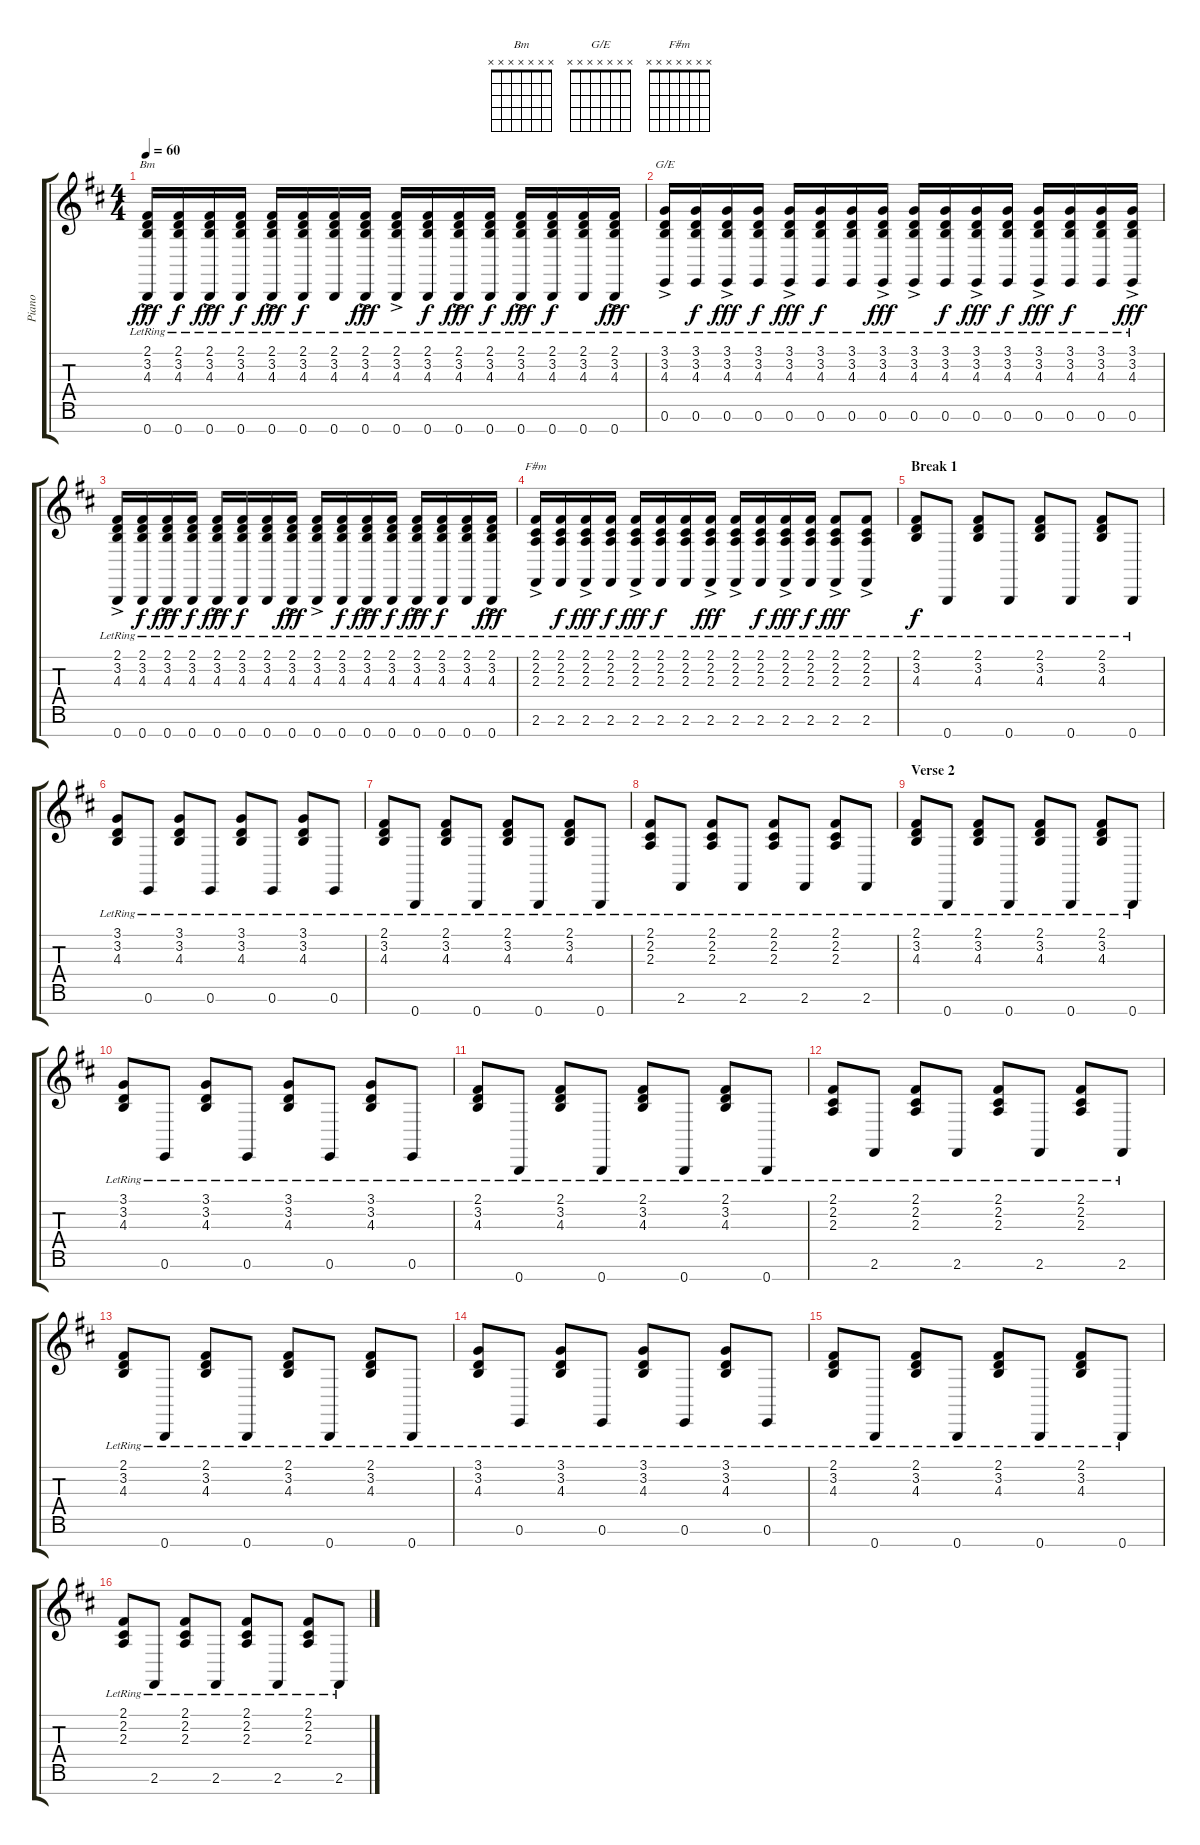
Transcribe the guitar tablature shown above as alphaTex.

\track ("Piano" "Piano") {instrument acousticgrandpiano}
\staff {score tabs}
\tuning (E4 B3 G3 D3 A2 E2 B1) {hide}
\chord ("Bm" x x x x x x x)
\chord ("G/E" x x x x x x x)
\chord ("F#m" x x x x x x x)
\ts (4 4)
\tempo 60
\clef g2
\ks bminor
(2.1{ac lr} 3.2{ac lr} 4.3{ac lr} 0.7{ac lr}).16{ch "Bm" dy fff} (2.1{lr} 3.2{lr} 4.3{lr} 0.7{lr}).16{dy f} (2.1{ac lr} 3.2{ac lr} 4.3{ac lr} 0.7{ac lr}).16{dy fff} (2.1{lr} 3.2{lr} 4.3{lr} 0.7{lr}).16{dy f} (2.1{ac lr} 3.2{ac lr} 4.3{ac lr} 0.7{ac lr}).16{dy fff} (2.1{lr} 3.2{lr} 4.3{lr} 0.7{lr}).16{dy f} (2.1{lr} 3.2{lr} 4.3{lr} 0.7{lr}).16 (2.1{ac lr} 3.2{ac lr} 4.3{ac lr} 0.7{ac lr}).16{dy fff} (2.1{ac lr} 3.2{ac lr} 4.3{ac lr} 0.7{ac lr}).16 (2.1{lr} 3.2{lr} 4.3{lr} 0.7{lr}).16{dy f} (2.1{ac lr} 3.2{ac lr} 4.3{ac lr} 0.7{ac lr}).16{dy fff} (2.1{lr} 3.2{lr} 4.3{lr} 0.7{lr}).16{dy f} (2.1{ac lr} 3.2{ac lr} 4.3{ac lr} 0.7{ac lr}).16{dy fff} (2.1{lr} 3.2{lr} 4.3{lr} 0.7{lr}).16{dy f} (2.1{lr} 3.2{lr} 4.3{lr} 0.7{lr}).16 (2.1{ac lr} 3.2{ac lr} 4.3{ac lr} 0.7{ac lr}).16{dy fff} |
(3.1{ac lr} 3.2{ac lr} 4.3{ac lr} 0.6{ac lr}).16{ch "G/E"} (3.1{lr} 3.2{lr} 4.3{lr} 0.6{lr}).16{dy f} (3.1{ac lr} 3.2{ac lr} 4.3{ac lr} 0.6{ac lr}).16{dy fff} (3.1{lr} 3.2{lr} 4.3{lr} 0.6{lr}).16{dy f} (3.1{ac lr} 3.2{ac lr} 4.3{ac lr} 0.6{ac lr}).16{dy fff} (3.1{lr} 3.2{lr} 4.3{lr} 0.6{lr}).16{dy f} (3.1{lr} 3.2{lr} 4.3{lr} 0.6{lr}).16 (3.1{ac lr} 3.2{ac lr} 4.3{ac lr} 0.6{ac lr}).16{dy fff} (3.1{ac lr} 3.2{ac lr} 4.3{ac lr} 0.6{ac lr}).16 (3.1{lr} 3.2{lr} 4.3{lr} 0.6{lr}).16{dy f} (3.1{ac lr} 3.2{ac lr} 4.3{ac lr} 0.6{ac lr}).16{dy fff} (3.1{lr} 3.2{lr} 4.3{lr} 0.6{lr}).16{dy f} (3.1{ac lr} 3.2{ac lr} 4.3{ac lr} 0.6{ac lr}).16{dy fff} (3.1{lr} 3.2{lr} 4.3{lr} 0.6{lr}).16{dy f} (3.1{lr} 3.2{lr} 4.3{lr} 0.6{lr}).16 (3.1{ac lr} 3.2{ac lr} 4.3{ac lr} 0.6{ac lr}).16{dy fff} |
(2.1{ac lr} 3.2{ac lr} 4.3{ac lr} 0.7{ac lr}).16 (2.1{lr} 3.2{lr} 4.3{lr} 0.7{lr}).16{dy f} (2.1{ac lr} 3.2{ac lr} 4.3{ac lr} 0.7{ac lr}).16{dy fff} (2.1{lr} 3.2{lr} 4.3{lr} 0.7{lr}).16{dy f} (2.1{ac lr} 3.2{ac lr} 4.3{ac lr} 0.7{ac lr}).16{dy fff} (2.1{lr} 3.2{lr} 4.3{lr} 0.7{lr}).16{dy f} (2.1{lr} 3.2{lr} 4.3{lr} 0.7{lr}).16 (2.1{ac lr} 3.2{ac lr} 4.3{ac lr} 0.7{ac lr}).16{dy fff} (2.1{ac lr} 3.2{ac lr} 4.3{ac lr} 0.7{ac lr}).16 (2.1{lr} 3.2{lr} 4.3{lr} 0.7{lr}).16{dy f} (2.1{ac lr} 3.2{ac lr} 4.3{ac lr} 0.7{ac lr}).16{dy fff} (2.1{lr} 3.2{lr} 4.3{lr} 0.7{lr}).16{dy f} (2.1{ac lr} 3.2{ac lr} 4.3{ac lr} 0.7{ac lr}).16{dy fff} (2.1{lr} 3.2{lr} 4.3{lr} 0.7{lr}).16{dy f} (2.1{lr} 3.2{lr} 4.3{lr} 0.7{lr}).16 (2.1{ac lr} 3.2{ac lr} 4.3{ac lr} 0.7{ac lr}).16{dy fff} |
(2.1{ac lr} 2.2{ac lr} 2.3{ac lr} 2.6{ac lr}).16{ch "F#m"} (2.1{lr} 2.2{lr} 2.3{lr} 2.6{lr}).16{dy f} (2.1{ac lr} 2.2{ac lr} 2.3{ac lr} 2.6{ac lr}).16{dy fff} (2.1{lr} 2.2{lr} 2.3{lr} 2.6{lr}).16{dy f} (2.1{ac lr} 2.2{ac lr} 2.3{ac lr} 2.6{ac lr}).16{dy fff} (2.1{lr} 2.2{lr} 2.3{lr} 2.6{lr}).16{dy f} (2.1{lr} 2.2{lr} 2.3{lr} 2.6{lr}).16 (2.1{ac lr} 2.2{ac lr} 2.3{ac lr} 2.6{ac lr}).16{dy fff} (2.1{ac lr} 2.2{ac lr} 2.3{ac lr} 2.6{ac lr}).16 (2.1{lr} 2.2{lr} 2.3{lr} 2.6{lr}).16{dy f} (2.1{ac lr} 2.2{ac lr} 2.3{ac lr} 2.6{ac lr}).16{dy fff} (2.1{lr} 2.2{lr} 2.3{lr} 2.6{lr}).16{dy f} (2.1{ac lr} 2.2{ac lr} 2.3{ac lr} 2.6{ac lr}).8{dy fff} (2.1{ac lr} 2.2{ac lr} 2.3{ac lr} 2.6{ac lr}).8 |
\section ("" "Break 1")
(2.1{lr} 3.2{lr} 4.3{lr}).8{dy f} 0.7{lr}.8 (2.1{lr} 3.2{lr} 4.3{lr}).8 0.7{lr}.8 (2.1{lr} 3.2{lr} 4.3{lr}).8 0.7{lr}.8 (2.1{lr} 3.2{lr} 4.3{lr}).8 0.7{lr}.8 |
(3.1{lr} 3.2{lr} 4.3{lr}).8 0.6{lr}.8 (3.1{lr} 3.2{lr} 4.3{lr}).8 0.6{lr}.8 (3.1{lr} 3.2{lr} 4.3{lr}).8 0.6{lr}.8 (3.1{lr} 3.2{lr} 4.3{lr}).8 0.6{lr}.8 |
(2.1{lr} 3.2{lr} 4.3{lr}).8 0.7{lr}.8 (2.1{lr} 3.2{lr} 4.3{lr}).8 0.7{lr}.8 (2.1{lr} 3.2{lr} 4.3{lr}).8 0.7{lr}.8 (2.1{lr} 3.2{lr} 4.3{lr}).8 0.7{lr}.8 |
(2.1{lr} 2.2{lr} 2.3{lr}).8 2.6{lr}.8 (2.1{lr} 2.2{lr} 2.3{lr}).8 2.6{lr}.8 (2.1{lr} 2.2{lr} 2.3{lr}).8 2.6{lr}.8 (2.1{lr} 2.2{lr} 2.3{lr}).8 2.6{lr}.8 |
\section ("" "Verse 2")
(2.1{lr} 3.2{lr} 4.3{lr}).8 0.7{lr}.8 (2.1{lr} 3.2{lr} 4.3{lr}).8 0.7{lr}.8 (2.1{lr} 3.2{lr} 4.3{lr}).8 0.7{lr}.8 (2.1{lr} 3.2{lr} 4.3{lr}).8 0.7{lr}.8 |
(3.1{lr} 3.2{lr} 4.3{lr}).8 0.6{lr}.8 (3.1{lr} 3.2{lr} 4.3{lr}).8 0.6{lr}.8 (3.1{lr} 3.2{lr} 4.3{lr}).8 0.6{lr}.8 (3.1{lr} 3.2{lr} 4.3{lr}).8 0.6{lr}.8 |
(2.1{lr} 3.2{lr} 4.3{lr}).8 0.7{lr}.8 (2.1{lr} 3.2{lr} 4.3{lr}).8 0.7{lr}.8 (2.1{lr} 3.2{lr} 4.3{lr}).8 0.7{lr}.8 (2.1{lr} 3.2{lr} 4.3{lr}).8 0.7{lr}.8 |
(2.1{lr} 2.2{lr} 2.3{lr}).8 2.6{lr}.8 (2.1{lr} 2.2{lr} 2.3{lr}).8 2.6{lr}.8 (2.1{lr} 2.2{lr} 2.3{lr}).8 2.6{lr}.8 (2.1{lr} 2.2{lr} 2.3{lr}).8 2.6{lr}.8 |
(2.1{lr} 3.2{lr} 4.3{lr}).8 0.7{lr}.8 (2.1{lr} 3.2{lr} 4.3{lr}).8 0.7{lr}.8 (2.1{lr} 3.2{lr} 4.3{lr}).8 0.7{lr}.8 (2.1{lr} 3.2{lr} 4.3{lr}).8 0.7{lr}.8 |
(3.1{lr} 3.2{lr} 4.3{lr}).8 0.6{lr}.8 (3.1{lr} 3.2{lr} 4.3{lr}).8 0.6{lr}.8 (3.1{lr} 3.2{lr} 4.3{lr}).8 0.6{lr}.8 (3.1{lr} 3.2{lr} 4.3{lr}).8 0.6{lr}.8 |
(2.1{lr} 3.2{lr} 4.3{lr}).8 0.7{lr}.8 (2.1{lr} 3.2{lr} 4.3{lr}).8 0.7{lr}.8 (2.1{lr} 3.2{lr} 4.3{lr}).8 0.7{lr}.8 (2.1{lr} 3.2{lr} 4.3{lr}).8 0.7{lr}.8 |
(2.1{lr} 2.2{lr} 2.3{lr}).8 2.6{lr}.8 (2.1{lr} 2.2{lr} 2.3{lr}).8 2.6{lr}.8 (2.1{lr} 2.2{lr} 2.3{lr}).8 2.6{lr}.8 (2.1{lr} 2.2{lr} 2.3{lr}).8 2.6{lr}.8
